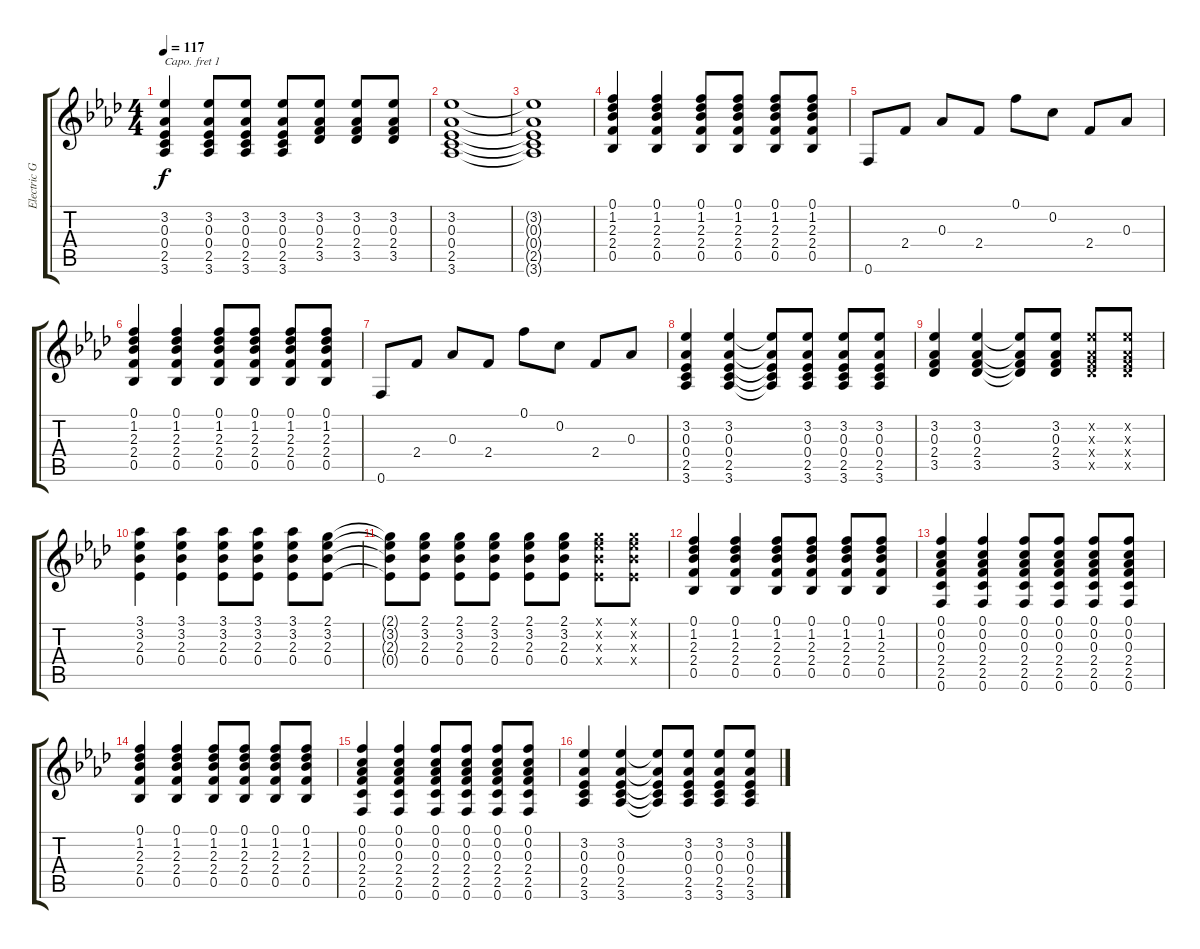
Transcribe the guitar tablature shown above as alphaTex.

\track ("Electric Guitar" "Electric G") {instrument electricguitarclean}
\staff {score tabs}
\capo 1
\tuning (E4 B3 G3 D3 A2 E2) {hide}
\ts (4 4)
\tempo 117
\clef g2
\ks ab
(3.2 0.3 0.4 2.5 3.6).4{dy f} (3.2 0.3 0.4 2.5 3.6).8 (3.2 0.3 0.4 2.5 3.6).8 (3.2 0.3 0.4 2.5 3.6).8 (3.2 0.3 2.4 3.5).8 (3.2 0.3 2.4 3.5).8 (3.2 0.3 2.4 3.5).8 |
(3.2 0.3 0.4 2.5 3.6).1 |
(3.2{t} 0.3{t} 0.4{t} 2.5{t} 3.6{t}).1 |
(0.1 1.2 2.3 2.4 0.5).4 (0.1 1.2 2.3 2.4 0.5).4 (0.1 1.2 2.3 2.4 0.5).8 (0.1 1.2 2.3 2.4 0.5).8 (0.1 1.2 2.3 2.4 0.5).8 (0.1 1.2 2.3 2.4 0.5).8 |
0.6.8 2.4.8 0.3.8 2.4.8 0.1.8 0.2.8 2.4.8 0.3.8 |
(0.1 1.2 2.3 2.4 0.5).4 (0.1 1.2 2.3 2.4 0.5).4 (0.1 1.2 2.3 2.4 0.5).8 (0.1 1.2 2.3 2.4 0.5).8 (0.1 1.2 2.3 2.4 0.5).8 (0.1 1.2 2.3 2.4 0.5).8 |
0.6.8 2.4.8 0.3.8 2.4.8 0.1.8 0.2.8 2.4.8 0.3.8 |
(3.2 0.3 0.4 2.5 3.6).4 (3.2 0.3 0.4 2.5 3.6).4 (3.2{t} 0.3{t} 0.4{t} 2.5{t} 3.6{t}).8 (3.2 0.3 0.4 2.5 3.6).8 (3.2 0.3 0.4 2.5 3.6).8 (3.2 0.3 0.4 2.5 3.6).8 |
(3.2 0.3 2.4 3.5).4 (3.2 0.3 2.4 3.5).4 (3.2{t} 0.3{t} 2.4{t} 3.5{t}).8 (3.2 0.3 2.4 3.5).8 (3.2{x} 0.3{x} 2.4{x} 3.5{x}).8 (3.2{x} 0.3{x} 2.4{x} 3.5{x}).8 |
(3.1 3.2 2.3 0.4).4 (3.1 3.2 2.3 0.4).4 (3.1 3.2 2.3 0.4).8 (3.1 3.2 2.3 0.4).8 (3.1 3.2 2.3 0.4).8 (2.1 3.2 2.3 0.4).8 |
(2.1{t} 3.2{t} 2.3{t} 0.4{t}).8 (2.1 3.2 2.3 0.4).8 (2.1 3.2 2.3 0.4).8 (2.1 3.2 2.3 0.4).8 (2.1 3.2 2.3 0.4).8 (2.1 3.2 2.3 0.4).8 (2.1{x} 3.2{x} 2.3{x} 0.4{x}).8 (2.1{x} 3.2{x} 2.3{x} 0.4{x}).8 |
(0.1 1.2 2.3 2.4 0.5).4 (0.1 1.2 2.3 2.4 0.5).4 (0.1 1.2 2.3 2.4 0.5).8 (0.1 1.2 2.3 2.4 0.5).8 (0.1 1.2 2.3 2.4 0.5).8 (0.1 1.2 2.3 2.4 0.5).8 |
(0.1 0.2 0.3 2.4 2.5 0.6).4 (0.1 0.2 0.3 2.4 2.5 0.6).4 (0.1 0.2 0.3 2.4 2.5 0.6).8 (0.1 0.2 0.3 2.4 2.5 0.6).8 (0.1 0.2 0.3 2.4 2.5 0.6).8 (0.1 0.2 0.3 2.4 2.5 0.6).8 |
(0.1 1.2 2.3 2.4 0.5).4 (0.1 1.2 2.3 2.4 0.5).4 (0.1 1.2 2.3 2.4 0.5).8 (0.1 1.2 2.3 2.4 0.5).8 (0.1 1.2 2.3 2.4 0.5).8 (0.1 1.2 2.3 2.4 0.5).8 |
(0.1 0.2 0.3 2.4 2.5 0.6).4 (0.1 0.2 0.3 2.4 2.5 0.6).4 (0.1 0.2 0.3 2.4 2.5 0.6).8 (0.1 0.2 0.3 2.4 2.5 0.6).8 (0.1 0.2 0.3 2.4 2.5 0.6).8 (0.1 0.2 0.3 2.4 2.5 0.6).8 |
(3.2 0.3 0.4 2.5 3.6).4 (3.2 0.3 0.4 2.5 3.6).4 (3.2{t} 0.3{t} 0.4{t} 2.5{t} 3.6{t}).8 (3.2 0.3 0.4 2.5 3.6).8 (3.2 0.3 0.4 2.5 3.6).8 (3.2 0.3 0.4 2.5 3.6).8
